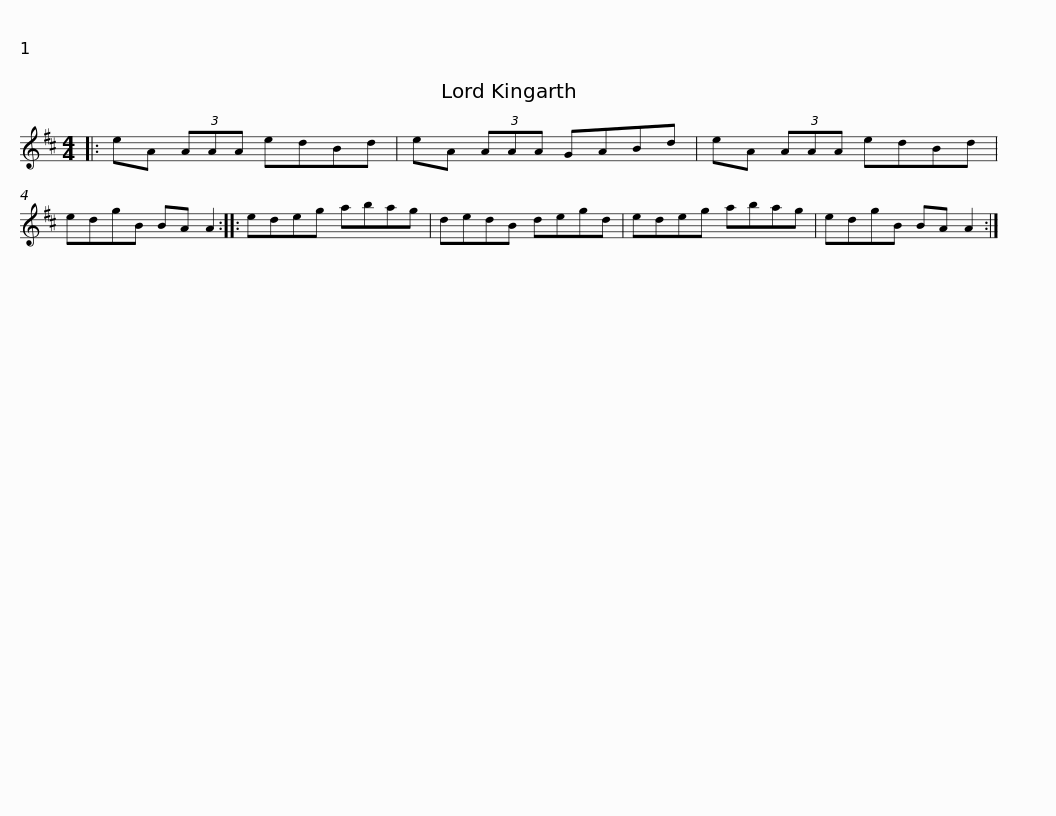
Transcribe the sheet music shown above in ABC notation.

X:1
L:1/8
M:4/4
I:linebreak $
K:D
V:1 treble
V:1
|: eA (3AAA edBd | eA (3AAA GABd | eA (3AAA edBd | edgB BA A2 ::$ edeg abag | %5
 dedB degd | edeg abag | edgB BA A2 :| %8
